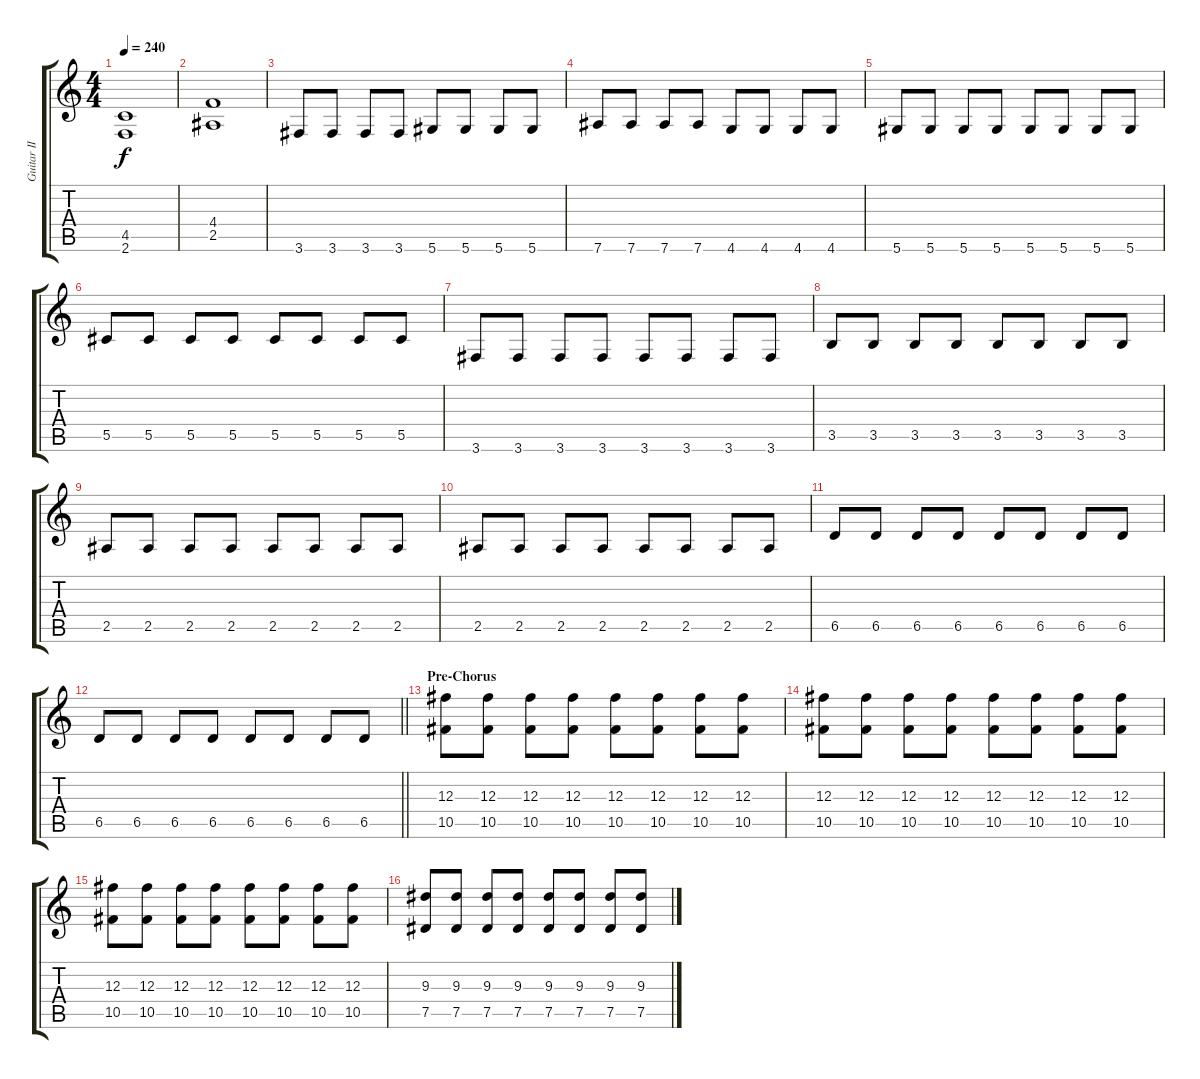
\track ("Guitar II" "Guitar II") {instrument overdrivenguitar}
\staff {score tabs}
\tuning (Eb4 Bb3 Gb3 Db3 Ab2 Eb2) {hide}
\ts (4 4)
\tempo 240
\clef g2
\ks c
(4.5 2.6).1{dy f} |
(4.4 2.5).1 |
3.6.8 3.6.8 3.6.8 3.6.8 5.6.8 5.6.8 5.6.8 5.6.8 |
7.6.8 7.6.8 7.6.8 7.6.8 4.6.8 4.6.8 4.6.8 4.6.8 |
5.6.8 5.6.8 5.6.8 5.6.8 5.6.8 5.6.8 5.6.8 5.6.8 |
5.5.8 5.5.8 5.5.8 5.5.8 5.5.8 5.5.8 5.5.8 5.5.8 |
3.6.8 3.6.8 3.6.8 3.6.8 3.6.8 3.6.8 3.6.8 3.6.8 |
3.5.8 3.5.8 3.5.8 3.5.8 3.5.8 3.5.8 3.5.8 3.5.8 |
2.5.8 2.5.8 2.5.8 2.5.8 2.5.8 2.5.8 2.5.8 2.5.8 |
2.5.8 2.5.8 2.5.8 2.5.8 2.5.8 2.5.8 2.5.8 2.5.8 |
6.5.8 6.5.8 6.5.8 6.5.8 6.5.8 6.5.8 6.5.8 6.5.8 |
\barLineRight lightlight
6.5.8 6.5.8 6.5.8 6.5.8 6.5.8 6.5.8 6.5.8 6.5.8 |
\section ("" "Pre-Chorus")
(12.3 10.5).8 (12.3 10.5).8 (12.3 10.5).8 (12.3 10.5).8 (12.3 10.5).8 (12.3 10.5).8 (12.3 10.5).8 (12.3 10.5).8 |
(12.3 10.5).8 (12.3 10.5).8 (12.3 10.5).8 (12.3 10.5).8 (12.3 10.5).8 (12.3 10.5).8 (12.3 10.5).8 (12.3 10.5).8 |
(12.3 10.5).8 (12.3 10.5).8 (12.3 10.5).8 (12.3 10.5).8 (12.3 10.5).8 (12.3 10.5).8 (12.3 10.5).8 (12.3 10.5).8 |
(9.3 7.5).8 (9.3 7.5).8 (9.3 7.5).8 (9.3 7.5).8 (9.3 7.5).8 (9.3 7.5).8 (9.3 7.5).8 (9.3 7.5).8
